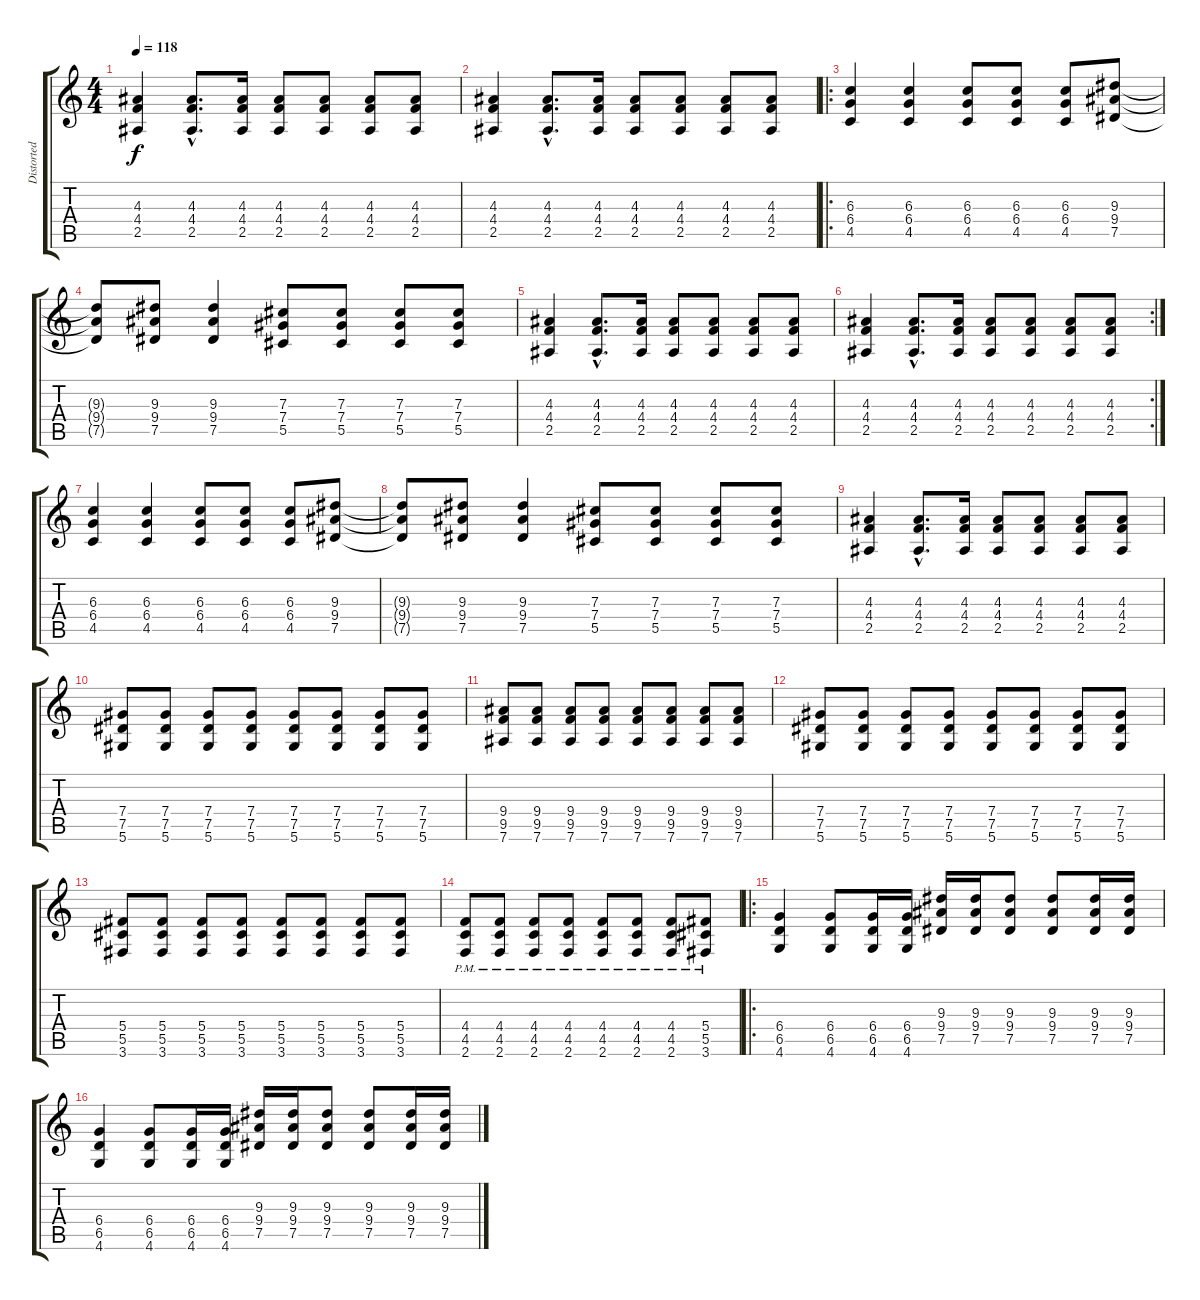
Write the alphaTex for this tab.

\track ("Distorted Guitar" "Distorted ") {instrument distortionguitar}
\staff {score tabs}
\tuning (Eb4 Bb3 Gb3 Db3 Ab2 Eb2) {hide}
\ts (4 4)
\tempo 118
\clef g2
\ks c
(4.3 4.4 2.5).4{dy f} (4.3{hac} 4.4{hac} 2.5{hac}).8{d} (4.3 4.4 2.5).16 (4.3 4.4 2.5).8 (4.3 4.4 2.5).8 (4.3 4.4 2.5).8 (4.3 4.4 2.5).8 |
(4.3 4.4 2.5).4 (4.3{hac} 4.4{hac} 2.5{hac}).8{d} (4.3 4.4 2.5).16 (4.3 4.4 2.5).8 (4.3 4.4 2.5).8 (4.3 4.4 2.5).8 (4.3 4.4 2.5).8 |
\ro
(6.3 6.4 4.5).4 (6.3 6.4 4.5).4 (6.3 6.4 4.5).8 (6.3 6.4 4.5).8 (6.3 6.4 4.5).8 (9.3 9.4 7.5).8 |
(9.3{t} 9.4{t} 7.5{t}).8 (9.3 9.4 7.5).8 (9.3 9.4 7.5).4 (7.3 7.4 5.5).8 (7.3 7.4 5.5).8 (7.3 7.4 5.5).8 (7.3 7.4 5.5).8 |
(4.3 4.4 2.5).4 (4.3{hac} 4.4{hac} 2.5{hac}).8{d} (4.3 4.4 2.5).16 (4.3 4.4 2.5).8 (4.3 4.4 2.5).8 (4.3 4.4 2.5).8 (4.3 4.4 2.5).8 |
\rc 2
(4.3 4.4 2.5).4 (4.3{hac} 4.4{hac} 2.5{hac}).8{d} (4.3 4.4 2.5).16 (4.3 4.4 2.5).8 (4.3 4.4 2.5).8 (4.3 4.4 2.5).8 (4.3 4.4 2.5).8 |
(6.3 6.4 4.5).4 (6.3 6.4 4.5).4 (6.3 6.4 4.5).8 (6.3 6.4 4.5).8 (6.3 6.4 4.5).8 (9.3 9.4 7.5).8 |
(9.3{t} 9.4{t} 7.5{t}).8 (9.3 9.4 7.5).8 (9.3 9.4 7.5).4 (7.3 7.4 5.5).8 (7.3 7.4 5.5).8 (7.3 7.4 5.5).8 (7.3 7.4 5.5).8 |
(4.3 4.4 2.5).4 (4.3{hac} 4.4{hac} 2.5{hac}).8{d} (4.3 4.4 2.5).16 (4.3 4.4 2.5).8 (4.3 4.4 2.5).8 (4.3 4.4 2.5).8 (4.3 4.4 2.5).8 |
(7.4 7.5 5.6).8 (7.4 7.5 5.6).8 (7.4 7.5 5.6).8 (7.4 7.5 5.6).8 (7.4 7.5 5.6).8 (7.4 7.5 5.6).8 (7.4 7.5 5.6).8 (7.4 7.5 5.6).8 |
(9.4 9.5 7.6).8 (9.4 9.5 7.6).8 (9.4 9.5 7.6).8 (9.4 9.5 7.6).8 (9.4 9.5 7.6).8 (9.4 9.5 7.6).8 (9.4 9.5 7.6).8 (9.4 9.5 7.6).8 |
(7.4 7.5 5.6).8 (7.4 7.5 5.6).8 (7.4 7.5 5.6).8 (7.4 7.5 5.6).8 (7.4 7.5 5.6).8 (7.4 7.5 5.6).8 (7.4 7.5 5.6).8 (7.4 7.5 5.6).8 |
(5.4 5.5 3.6).8 (5.4 5.5 3.6).8 (5.4 5.5 3.6).8 (5.4 5.5 3.6).8 (5.4 5.5 3.6).8 (5.4 5.5 3.6).8 (5.4 5.5 3.6).8 (5.4 5.5 3.6).8 |
(4.4{pm} 4.5{pm} 2.6{pm}).8 (4.4{pm} 4.5{pm} 2.6{pm}).8 (4.4{pm} 4.5{pm} 2.6{pm}).8 (4.4{pm} 4.5{pm} 2.6{pm}).8 (4.4{pm} 4.5{pm} 2.6{pm}).8 (4.4{pm} 4.5{pm} 2.6{pm}).8 (4.4{pm} 4.5{pm} 2.6{pm}).8 (5.4{pm} 5.5{pm} 3.6{pm}).8 |
\ro
(6.4 6.5 4.6).4{instrument distortionguitar} (6.4 6.5 4.6).8 (6.4 6.5 4.6).16 (6.4 6.5 4.6).16 (9.3 9.4 7.5).16 (9.3 9.4 7.5).16 (9.3 9.4 7.5).8 (9.3 9.4 7.5).8 (9.3 9.4 7.5).16 (9.3 9.4 7.5).16 |
(6.4 6.5 4.6).4{instrument distortionguitar} (6.4 6.5 4.6).8 (6.4 6.5 4.6).16 (6.4 6.5 4.6).16 (9.3 9.4 7.5).16 (9.3 9.4 7.5).16 (9.3 9.4 7.5).8 (9.3 9.4 7.5).8 (9.3 9.4 7.5).16 (9.3 9.4 7.5).16
